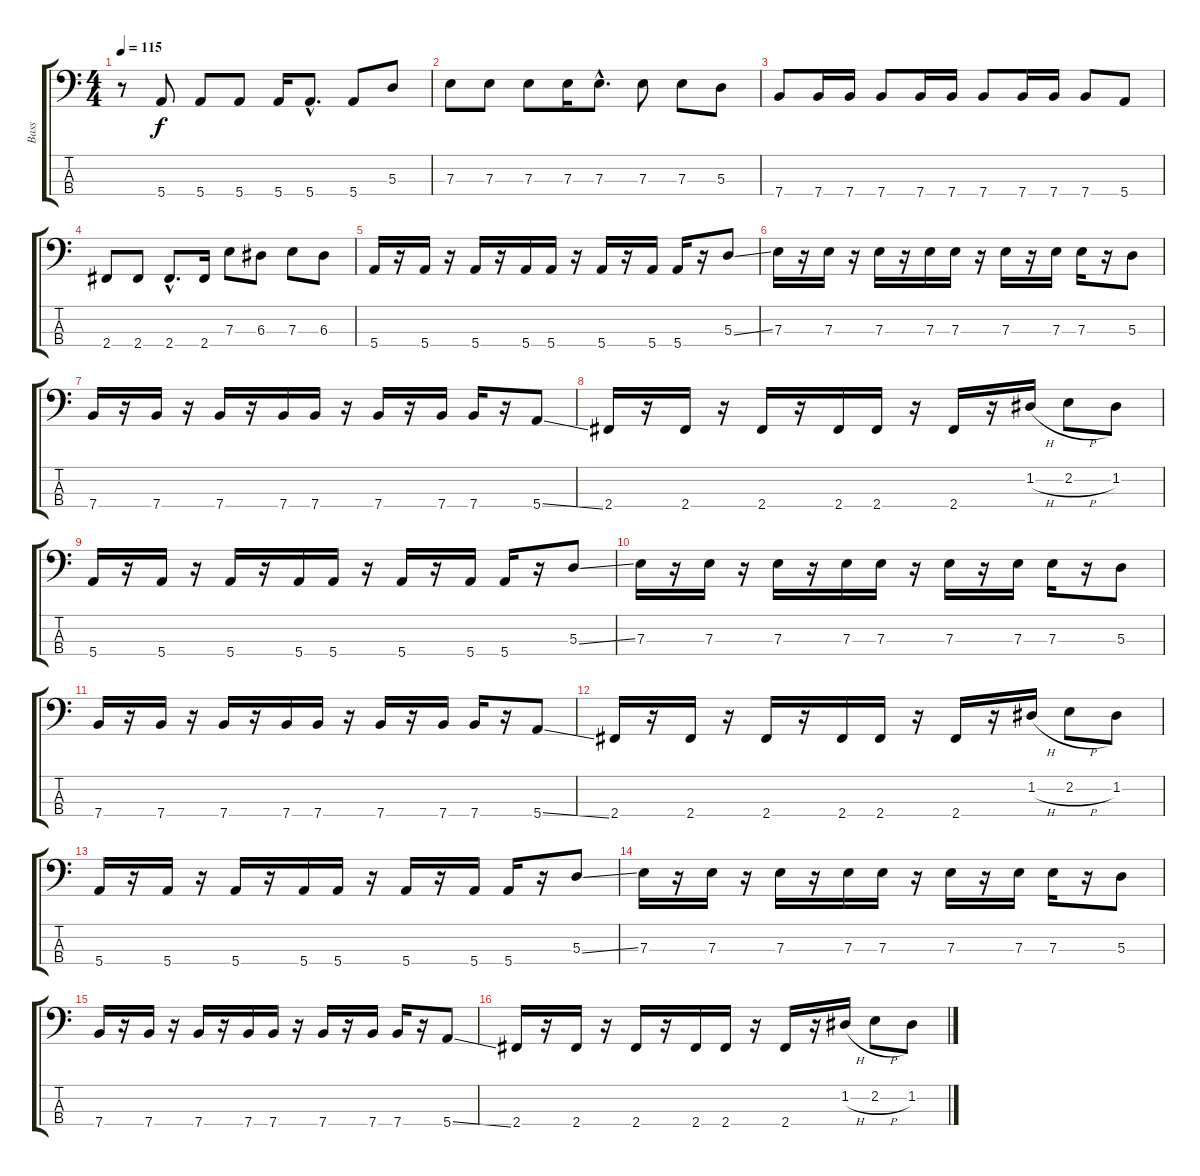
\track ("Bass" "Bass") {instrument electricbasspick}
\staff {score tabs}
\tuning (G2 D2 A1 E1) {hide}
\ts (4 4)
\tempo 115
\clef f4
\ks c
r.8{dy f} 5.4.8 5.4.8 5.4.8 5.4.16 5.4{hac}.8{d} 5.4.8 5.3.8 |
7.3.8 7.3.8 7.3.8 7.3.16 7.3{hac}.8{d} 7.3.8 7.3.8 5.3.8 |
7.4.8 7.4.16 7.4.16 7.4.8 7.4.16 7.4.16 7.4.8 7.4.16 7.4.16 7.4.8 5.4.8 |
2.4.8 2.4.8 2.4{hac}.8{d} 2.4.16 7.3.8 6.3.8 7.3.8 6.3.8 |
5.4.16 r.16 5.4.16 r.16 5.4.16 r.16 5.4.16 5.4.16 r.16 5.4.16 r.16 5.4.16 5.4.16 r.16 5.3{ss}.8 |
7.3.16 r.16 7.3.16 r.16 7.3.16 r.16 7.3.16 7.3.16 r.16 7.3.16 r.16 7.3.16 7.3.16 r.16 5.3.8 |
7.4.16 r.16 7.4.16 r.16 7.4.16 r.16 7.4.16 7.4.16 r.16 7.4.16 r.16 7.4.16 7.4.16 r.16 5.4{ss}.8 |
2.4.16 r.16 2.4.16 r.16 2.4.16 r.16 2.4.16 2.4.16 r.16 2.4.16 r.16 1.2{h}.16 2.2{h}.8 1.2.8 |
5.4.16 r.16 5.4.16 r.16 5.4.16 r.16 5.4.16 5.4.16 r.16 5.4.16 r.16 5.4.16 5.4.16 r.16 5.3{ss}.8 |
7.3.16 r.16 7.3.16 r.16 7.3.16 r.16 7.3.16 7.3.16 r.16 7.3.16 r.16 7.3.16 7.3.16 r.16 5.3.8 |
7.4.16 r.16 7.4.16 r.16 7.4.16 r.16 7.4.16 7.4.16 r.16 7.4.16 r.16 7.4.16 7.4.16 r.16 5.4{ss}.8 |
2.4.16 r.16 2.4.16 r.16 2.4.16 r.16 2.4.16 2.4.16 r.16 2.4.16 r.16 1.2{h}.16 2.2{h}.8 1.2.8 |
5.4.16 r.16 5.4.16 r.16 5.4.16 r.16 5.4.16 5.4.16 r.16 5.4.16 r.16 5.4.16 5.4.16 r.16 5.3{ss}.8 |
7.3.16 r.16 7.3.16 r.16 7.3.16 r.16 7.3.16 7.3.16 r.16 7.3.16 r.16 7.3.16 7.3.16 r.16 5.3.8 |
7.4.16 r.16 7.4.16 r.16 7.4.16 r.16 7.4.16 7.4.16 r.16 7.4.16 r.16 7.4.16 7.4.16 r.16 5.4{ss}.8 |
2.4.16 r.16 2.4.16 r.16 2.4.16 r.16 2.4.16 2.4.16 r.16 2.4.16 r.16 1.2{h}.16 2.2{h}.8 1.2.8
